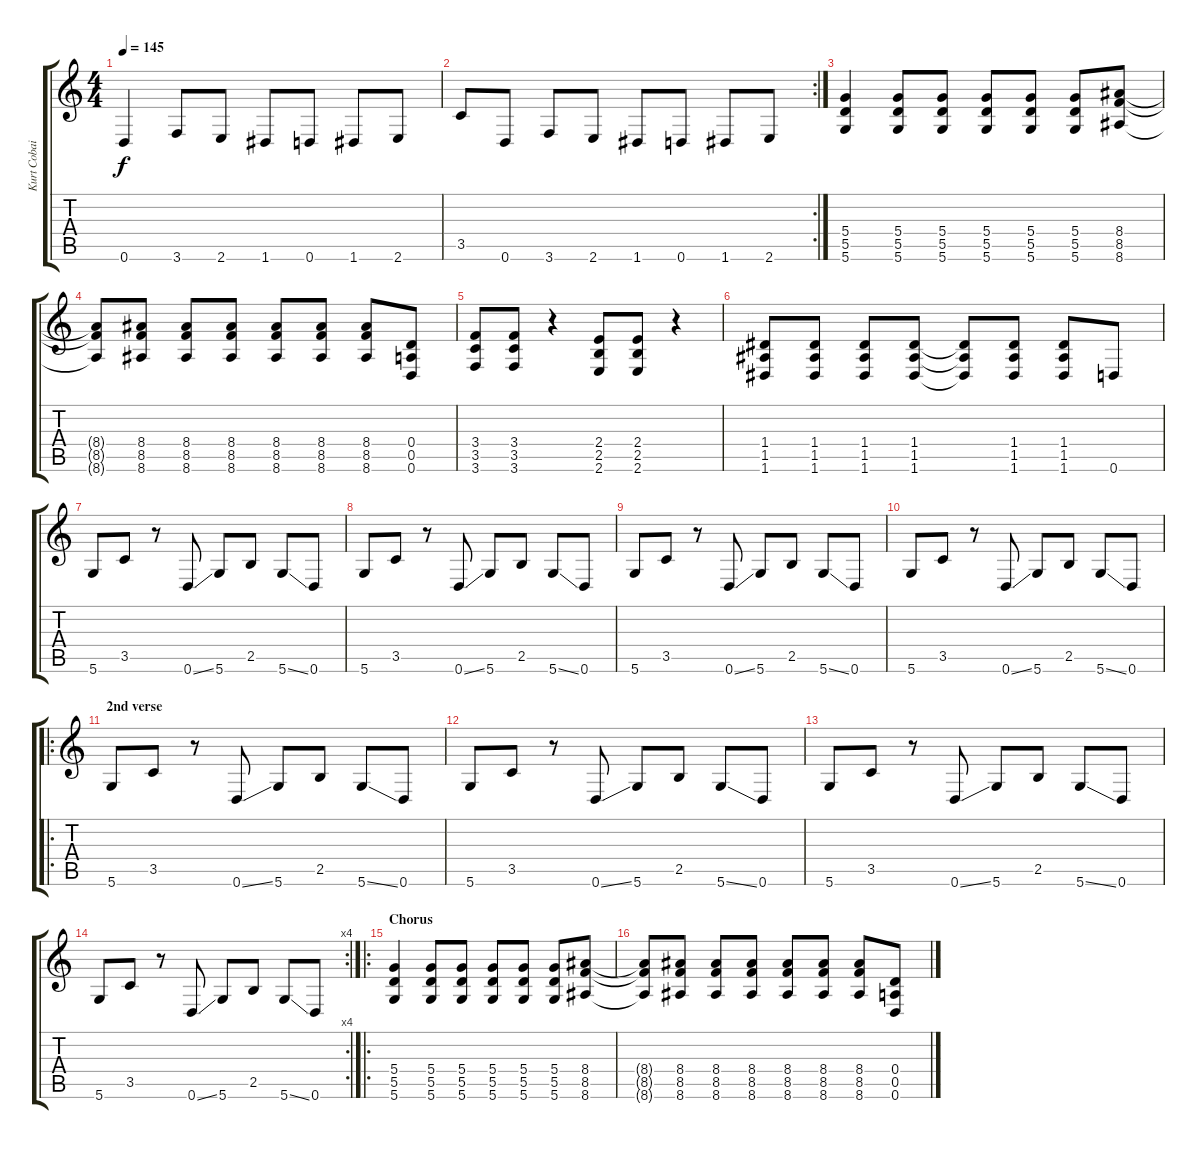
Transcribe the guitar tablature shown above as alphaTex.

\track ("Kurt Cobain" "Kurt Cobai") {instrument distortionguitar}
\staff {score tabs}
\tuning (E4 B3 G3 D3 A2 D2) {hide}
\ts (4 4)
\tempo 145
\clef g2
\ks c
0.6.4{dy f} 3.6.8 2.6.8 1.6.8 0.6.8 1.6.8 2.6.8 |
\rc 2
3.5.8 0.6.8 3.6.8 2.6.8 1.6.8 0.6.8 1.6.8 2.6.8 |
(5.4 5.5 5.6).4 (5.4 5.5 5.6).8 (5.4 5.5 5.6).8 (5.4 5.5 5.6).8 (5.4 5.5 5.6).8 (5.4 5.5 5.6).8 (8.4 8.5 8.6).8 |
(8.4{t} 8.5{t} 8.6{t}).8 (8.4 8.5 8.6).8 (8.4 8.5 8.6).8 (8.4 8.5 8.6).8 (8.4 8.5 8.6).8 (8.4 8.5 8.6).8 (8.4 8.5 8.6).8 (0.4 0.5 0.6).8 |
(3.4 3.5 3.6).8 (3.4 3.5 3.6).8 r.4 (2.4 2.5 2.6).8 (2.4 2.5 2.6).8 r.4 |
(1.4 1.5 1.6).8 (1.4 1.5 1.6).8 (1.4 1.5 1.6).8 (1.4 1.5 1.6).8 (1.4{t} 1.5{t} 1.6{t}).8 (1.4 1.5 1.6).8 (1.4 1.5 1.6).8 0.6.8 |
5.6.8 3.5.8 r.8 0.6{ss}.8 5.6.8 2.5.8 5.6{ss}.8 0.6.8 |
5.6.8 3.5.8 r.8 0.6{ss}.8 5.6.8 2.5.8 5.6{ss}.8 0.6.8 |
5.6.8 3.5.8 r.8 0.6{ss}.8 5.6.8 2.5.8 5.6{ss}.8 0.6.8 |
5.6.8 3.5.8 r.8 0.6{ss}.8 5.6.8 2.5.8 5.6{ss}.8 0.6.8 |
\ro
\section ("" "2nd verse")
5.6.8 3.5.8 r.8 0.6{ss}.8 5.6.8 2.5.8 5.6{ss}.8 0.6.8 |
5.6.8 3.5.8 r.8 0.6{ss}.8 5.6.8 2.5.8 5.6{ss}.8 0.6.8 |
5.6.8 3.5.8 r.8 0.6{ss}.8 5.6.8 2.5.8 5.6{ss}.8 0.6.8 |
\rc 4
5.6.8 3.5.8 r.8 0.6{ss}.8 5.6.8 2.5.8 5.6{ss}.8 0.6.8 |
\ro
\section ("" "Chorus")
(5.4 5.5 5.6).4 (5.4 5.5 5.6).8 (5.4 5.5 5.6).8 (5.4 5.5 5.6).8 (5.4 5.5 5.6).8 (5.4 5.5 5.6).8 (8.4 8.5 8.6).8 |
(8.4{t} 8.5{t} 8.6{t}).8 (8.4 8.5 8.6).8 (8.4 8.5 8.6).8 (8.4 8.5 8.6).8 (8.4 8.5 8.6).8 (8.4 8.5 8.6).8 (8.4 8.5 8.6).8 (0.4 0.5 0.6).8
